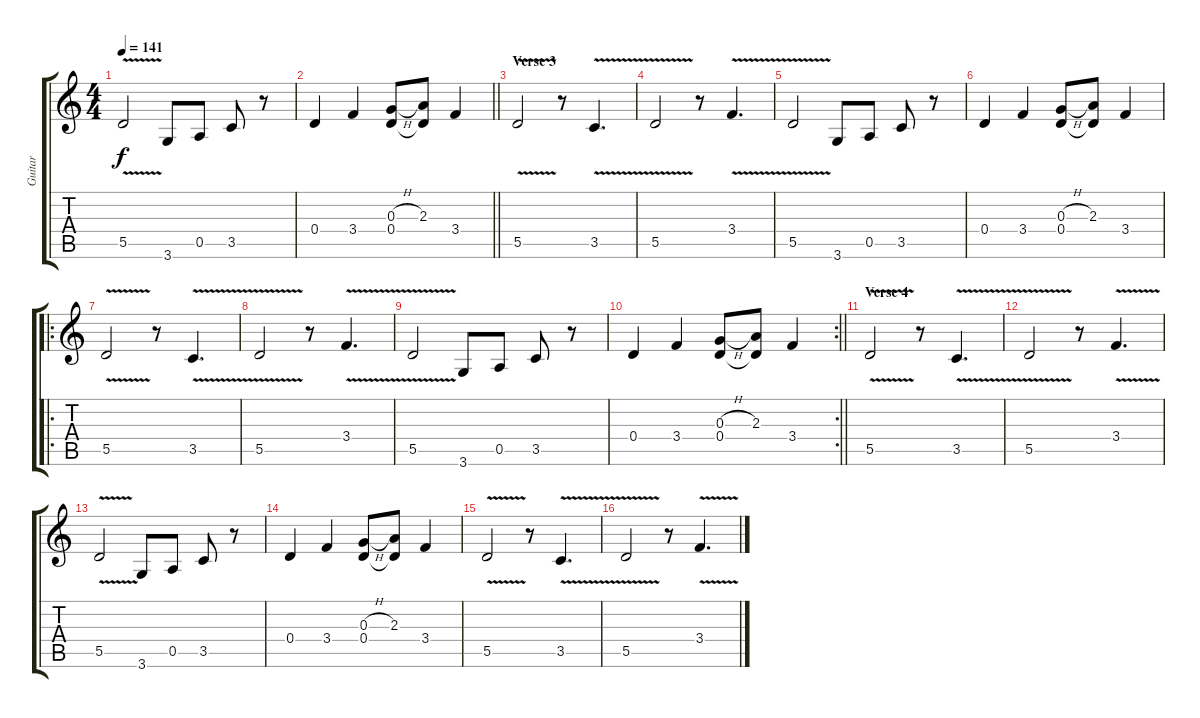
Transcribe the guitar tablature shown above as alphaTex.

\track ("Guitar" "Guitar") {instrument overdrivenguitar}
\staff {score tabs}
\tuning (E4 B3 G3 D3 A2 E2) {hide}
\ts (4 4)
\tempo 141
\clef g2
\ks c
5.5{v}.2{dy f} 3.6.8 0.5.8 3.5.8 r.8 |
\barLineRight lightlight
0.4.4 3.4.4 (0.3{h} 0.4).8 (2.3 0.4{t}).8 3.4.4 |
\section ("" "Verse 3")
5.5{v}.2 r.8 3.5{v}.4{d} |
5.5{v}.2 r.8 3.4{v}.4{d} |
5.5{v}.2 3.6.8 0.5.8 3.5.8 r.8 |
0.4.4 3.4.4 (0.3{h} 0.4).8 (2.3 0.4{t}).8 3.4.4 |
\ro
5.5{v}.2 r.8 3.5{v}.4{d} |
5.5{v}.2 r.8 3.4{v}.4{d} |
5.5{v}.2 3.6.8 0.5.8 3.5.8 r.8 |
\rc 2
\barLineRight lightlight
0.4.4 3.4.4 (0.3{h} 0.4).8 (2.3 0.4{t}).8 3.4.4 |
\section ("" "Verse 4")
5.5{v}.2 r.8 3.5{v}.4{d} |
5.5{v}.2 r.8 3.4{v}.4{d} |
5.5{v}.2 3.6.8 0.5.8 3.5.8 r.8 |
0.4.4 3.4.4 (0.3{h} 0.4).8 (2.3 0.4{t}).8 3.4.4 |
5.5{v}.2 r.8 3.5{v}.4{d} |
5.5{v}.2 r.8 3.4{v}.4{d}
